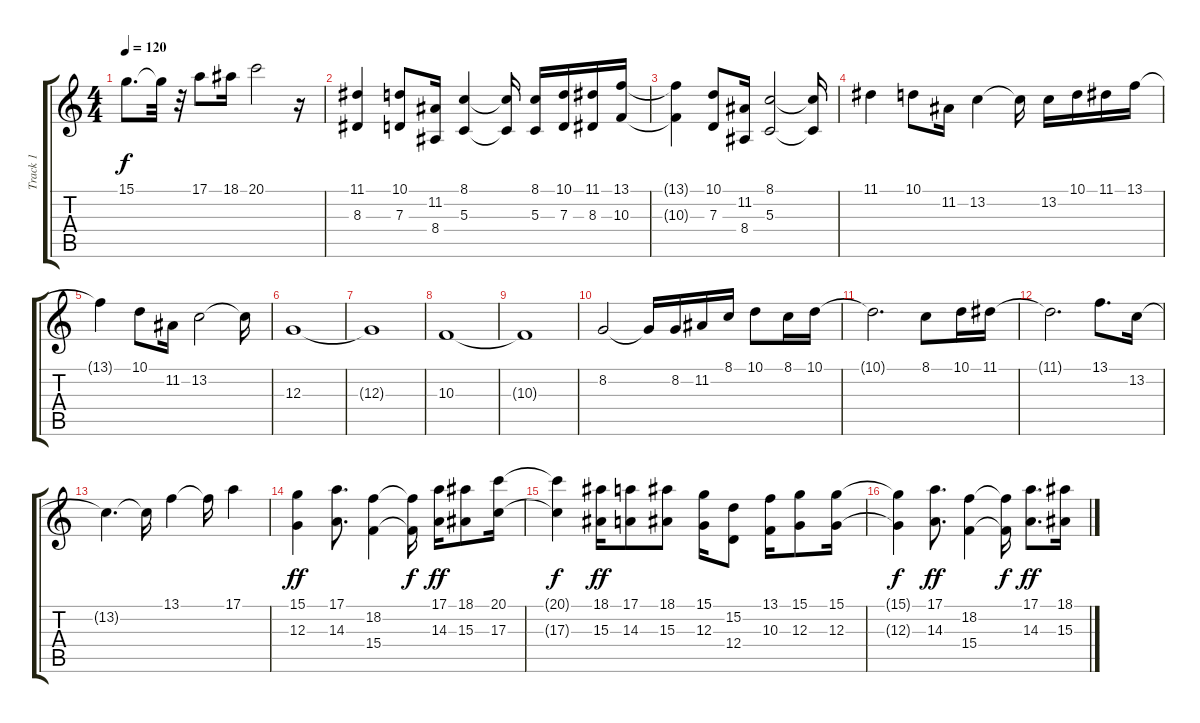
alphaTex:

\track ("Track 1" "Track 1") {instrument drawbarorgan}
\staff {score tabs}
\tuning (E4 B3 G3 D3 A2 E2) {hide}
\ts (4 4)
\tempo 120
\clef g2
\ks c
15.1.8{d dy f} 15.1{t}.32 r.32 17.1.8 18.1.16 20.1.2 r.16 |
(11.1 8.3).4{instrument drawbarorgan} (10.1 7.3).8 (11.2 8.4).16 (8.1 5.3).4 (8.1{t} 5.3{t}).16 (8.1 5.3).16 (10.1 7.3).16 (11.1 8.3).16 (13.1 10.3).16 |
(13.1{t} 10.3{t}).4 (10.1 7.3).8 (11.2 8.4).16 (8.1 5.3).2 (8.1{t} 5.3{t}).16 |
11.1.4{instrument frenchhorn} 10.1.8 11.2.16 13.2.4 13.2{t}.16 13.2.16 10.1.16 11.1.16 13.1.16 |
13.1{t}.4 10.1.8 11.2.16 13.2.2 13.2{t}.16 |
12.3.1 |
12.3{t}.1 |
10.3.1 |
10.3{t}.1 |
8.2.2{instrument oboe} 8.2{t}.16 8.2.16 11.2.16 8.1.16 10.1.8 8.1.16 10.1.16 |
10.1{t}.2{d} 8.1.8 10.1.16 11.1.16 |
11.1{t}.2{d} 13.1.8{d} 13.2.16 |
13.2{t}.4{d} 13.2{t}.16 13.1.4 13.1{t}.16 17.1.4 |
(15.1 12.3).4{dy ff instrument stringensemble1} (17.1 14.3).8{d} (18.2 15.4).4 (18.2{t} 15.4{t}).16{dy f} (17.1 14.3).16{dy ff} (18.1 15.3).8 (20.1 17.3).16 |
(20.1{t} 17.3{t}).4{dy f} (18.1 15.3).16{dy ff} (17.1 14.3).8 (18.1 15.3).8 (15.1 12.3).16 (15.2 12.4).8 (13.1 10.3).16 (15.1 12.3).8 (15.1 12.3).16 |
(15.1{t} 12.3{t}).4{dy f} (17.1 14.3).8{d dy ff} (18.2 15.4).4 (18.2{t} 15.4{t}).16{dy f} (17.1 14.3).8{d dy ff} (18.1 15.3).16
